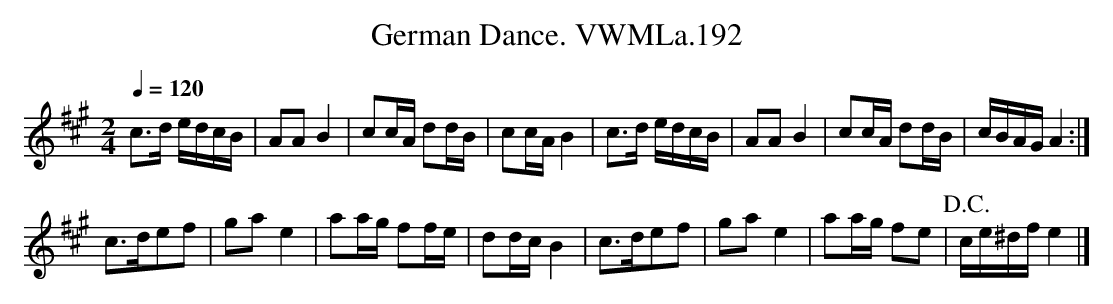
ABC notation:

X:1
T:German Dance. VWMLa.192
M:2/4
L:1/8
Q:1/4=120
K:A
c>d e/d/c/B/|AAB2|cc/A/ dd/B/|cc/A/ B2|\
c>d e/d/c/B/|AAB2|cc/A/ dd/B/|c/B/A/G/ A2:|
c>def|gae2|aa/g/ ff/e/|dd/c/ B2|\
c>def|gae2|aa/g/ fe|!D.C.!c/e/^d/f/e2|]
